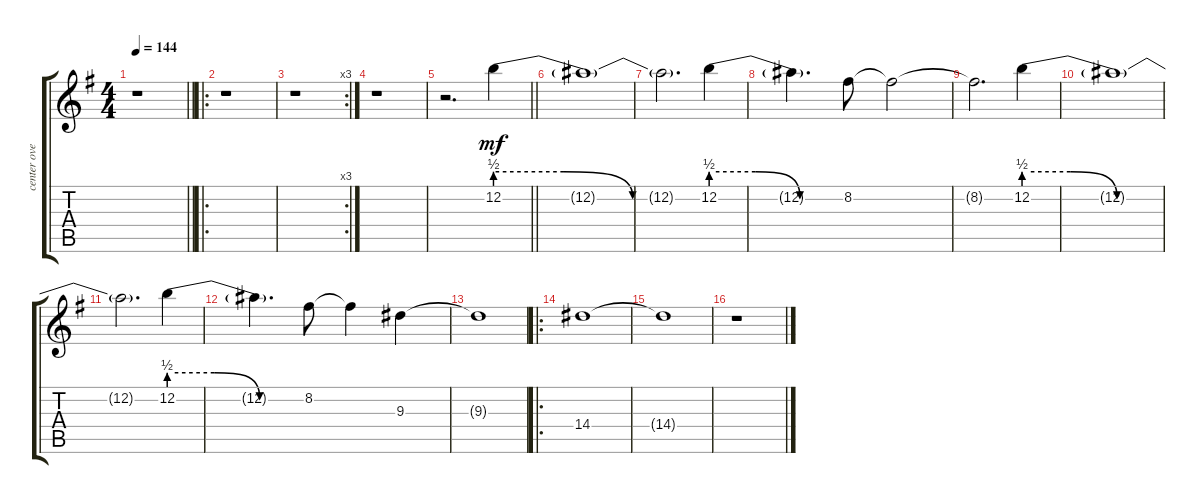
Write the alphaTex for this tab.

\track ("center overdub" "center ove") {instrument distortionguitar}
\staff {score tabs}
\tuning (Eb4 Bb3 Gb3 Db3 Ab2 Eb2) {hide}
\ts (4 4)
\tempo 144
\clef g2
\barLineRight lightlight
\ks g
r.1{dy f} |
\ro
r.1 |
\rc 3
r.1 |
r.1 |
\barLineRight lightlight
r.2{d} 12.2{be (custom 0 2 20 2 40 0 60 0)}.4{dy mf} |
12.2{t}.1 |
12.2{t}.2{d} 12.2{be (custom 0 2 20 2 40 0 60 0)}.4 |
12.2{t}.4{d} 8.2.8 8.2{t}.2 |
8.2{t}.2{d} 12.2{be (custom 0 2 20 2 40 0 60 0)}.4 |
12.2{t}.1 |
12.2{t}.2{d} 12.2{be (custom 0 2 20 2 40 0 60 0)}.4 |
12.2{t}.4{d} 8.2.8 8.2{t}.4 9.3.4 |
9.3{t}.1 |
\ro
14.4.1 |
14.4{t}.1 |
r.1
